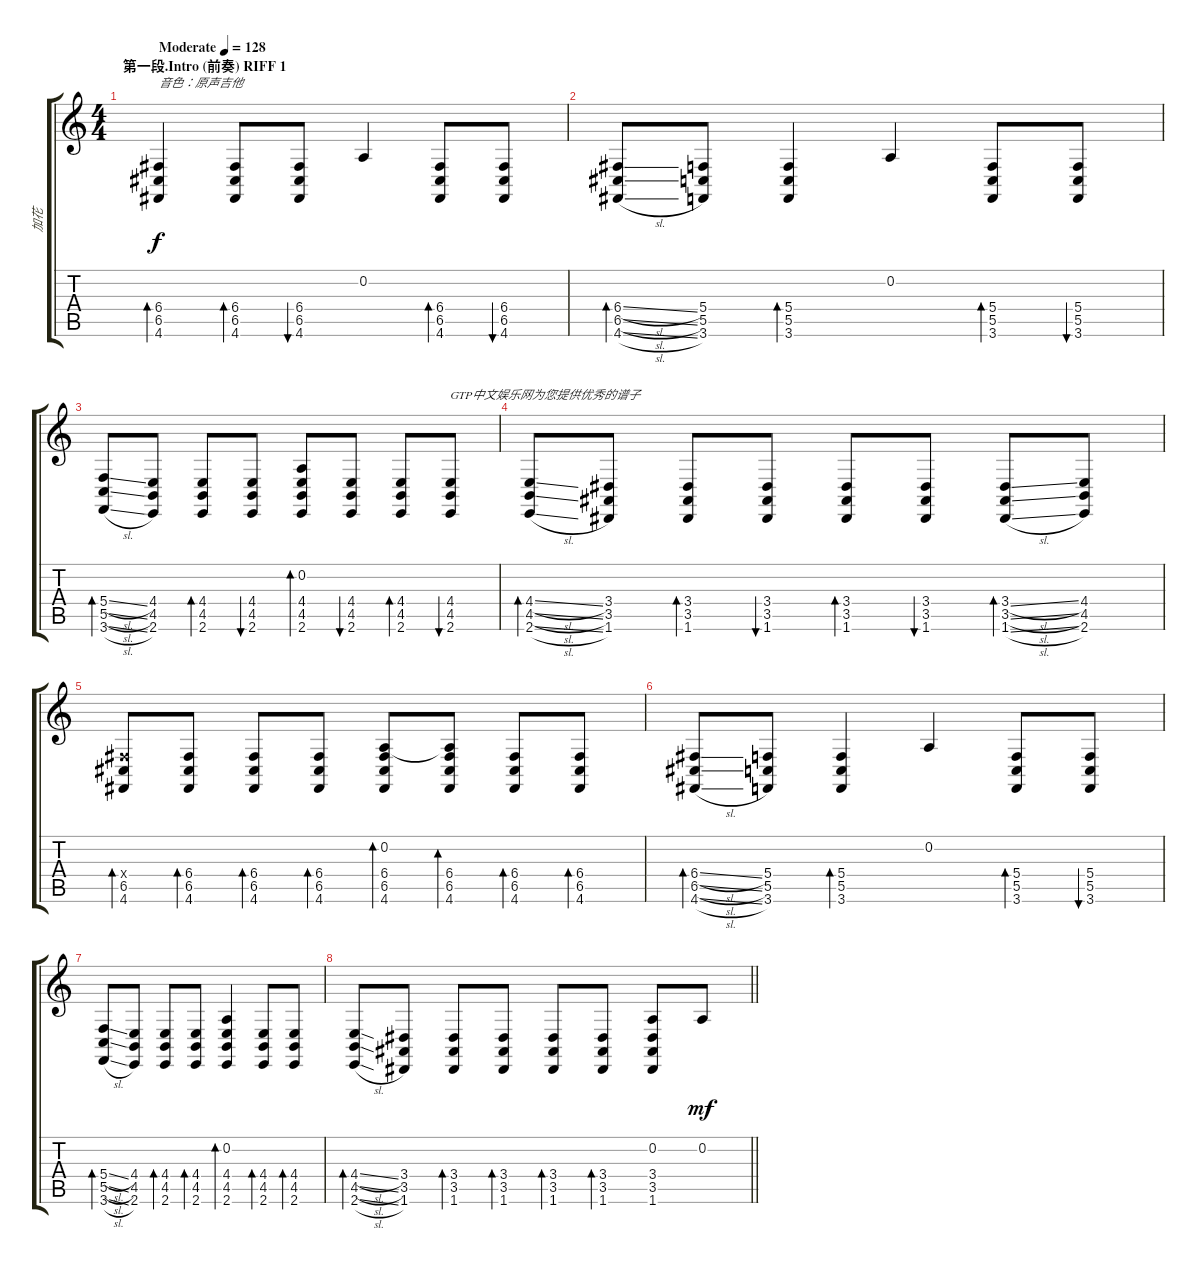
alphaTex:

\track ("加花" "加花") {instrument acousticgrandpiano}
\staff {score tabs}
\tuning (D4 A3 F3 C3 G2 D2) {hide}
\ts (4 4)
\section ("" "第一段.Intro (前奏) RIFF 1")
\tempo (128 "Moderate")
\clef g2
\ks c
(6.4 6.5 4.6).4{bd 30 txt "音色：原声吉他" dy f instrument acousticguitarsteel} (6.4 6.5 4.6).8{bd 30} (6.4 6.5 4.6).8{bu 30} 0.2.4 (6.4 6.5 4.6).8{bd 30} (6.4 6.5 4.6).8{bu 30} |
(6.4{sl} 6.5{sl} 4.6{sl}).8{bd 30} (5.4 5.5 3.6).8 (5.4 5.5 3.6).4{bd 30} 0.2.4 (5.4 5.5 3.6).8{bd 30} (5.4 5.5 3.6).8{bu 30} |
(5.4{sl} 5.5{sl} 3.6{sl}).8{bd 30} (4.4 4.5 2.6).8 (4.4 4.5 2.6).8{bd 30} (4.4 4.5 2.6).8{bu 30} (0.2 4.4 4.5 2.6).8{bd 30} (4.4 4.5 2.6).8{bu 30} (4.4 4.5 2.6).8{bd 30} (4.4 4.5 2.6).8{bu 30 txt "GTP中文娱乐网为您提供优秀的谱子"} |
(4.4{sl} 4.5{sl} 2.6{sl}).8{bd 30} (3.4 3.5 1.6).8 (3.4 3.5 1.6).8{bd 30} (3.4 3.5 1.6).8{bu 30} (3.4 3.5 1.6).8{bd 30} (3.4 3.5 1.6).8{bu 30} (3.4{sl} 3.5{sl} 1.6{sl}).8{bd 60} (4.4 4.5 2.6).8 |
(6.4{x} 6.5 4.6).8{bd 120} (6.4 6.5 4.6).8{bd 120} (6.4 6.5 4.6).8{bd 120} (6.4 6.5 4.6).8{bd 120} (0.2 6.4 6.5 4.6).8{bd 60} (0.2{t} 6.4 6.5 4.6).8{bd 120} (6.4 6.5 4.6).8{bd 30} (6.4 6.5 4.6).8{bd 120} |
(6.4{sl} 6.5{sl} 4.6{sl}).8{bd 30} (5.4 5.5 3.6).8 (5.4 5.5 3.6).4{bd 30} 0.2.4 (5.4 5.5 3.6).8{bd 30} (5.4 5.5 3.6).8{bu 30} |
(5.4{sl} 5.5{sl} 3.6{sl}).8{bd 30} (4.4 4.5 2.6).8 (4.4 4.5 2.6).8{bd 30} (4.4 4.5 2.6).8{bd 120} (0.2 4.4 4.5 2.6).4{bd 30} (4.4 4.5 2.6).8{bd 30} (4.4 4.5 2.6).8{bd 120} |
\barLineRight lightlight
(4.4{sl} 4.5{sl} 2.6{sl}).8{bd 30} (3.4 3.5 1.6).8 (3.4 3.5 1.6).8{bd 30} (3.4 3.5 1.6).8{bd 120} (3.4 3.5 1.6).8{bd 30} (3.4 3.5 1.6).8{bd 120} (0.2 3.4 3.5 1.6).8 0.2.8{dy mf}
